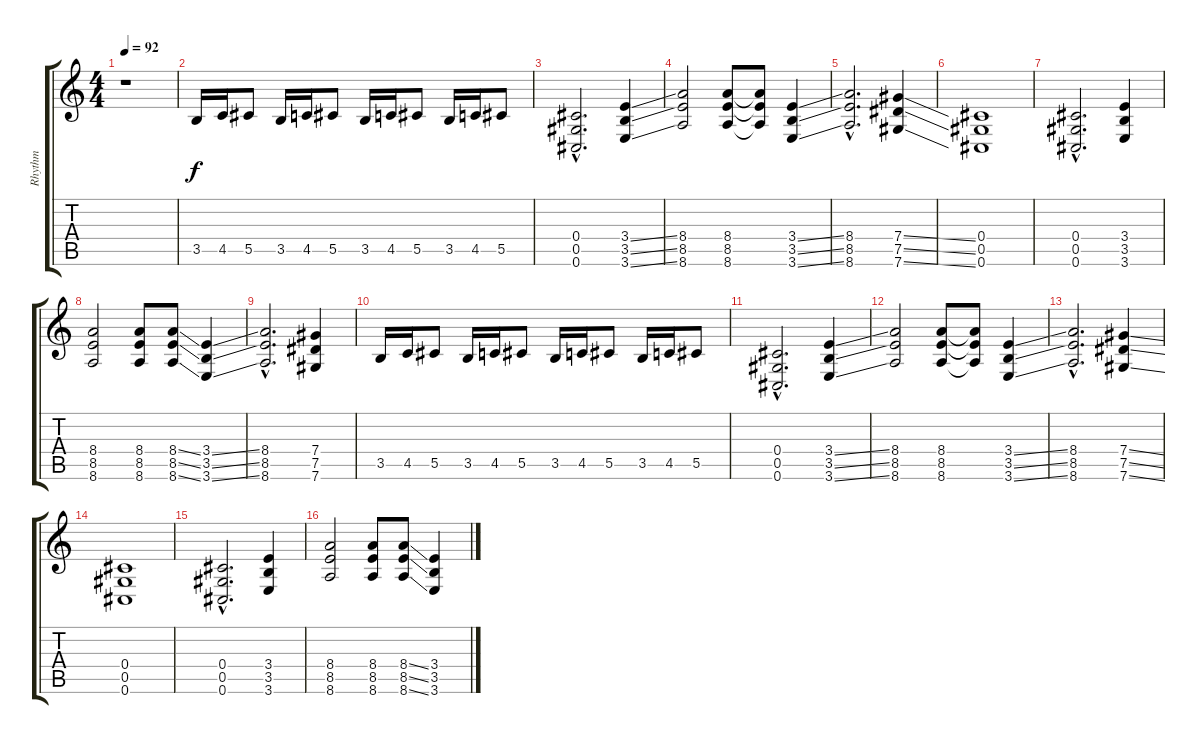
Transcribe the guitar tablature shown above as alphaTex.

\track ("Rhythm" "Rhythm") {instrument distortionguitar}
\staff {score tabs}
\tuning (Eb4 Bb3 Gb3 Db3 Ab2 Db2) {hide}
\ts (4 4)
\tempo 92
\clef g2
\ks c
r.1{dy f} |
3.5.16 4.5.16 5.5.8 3.5.16 4.5.16 5.5.8 3.5.16 4.5.16 5.5.8 3.5.16 4.5.16 5.5.8 |
(0.4{hac} 0.5{hac} 0.6{hac}).2{d} (3.4{ss} 3.5{ss} 3.6{ss}).4 |
(8.4 8.5 8.6).2 (8.4 8.5 8.6).8 (8.4{t} 8.5{t} 8.6{t}).8 (3.4{ss} 3.5{ss} 3.6{ss}).4 |
(8.4{hac} 8.5{hac} 8.6{hac}).2{d} (7.4{ss} 7.5{ss} 7.6{ss}).4 |
(0.4 0.5 0.6).1 |
(0.4{hac} 0.5{hac} 0.6{hac}).2{d} (3.4 3.5 3.6).4 |
(8.4 8.5 8.6).2 (8.4 8.5 8.6).8 (8.4{ss} 8.5{ss} 8.6{ss}).8 (3.4{ss} 3.5{ss} 3.6{ss}).4 |
(8.4{hac} 8.5{hac} 8.6{hac}).2{d} (7.4 7.5 7.6).4 |
3.5.16 4.5.16 5.5.8 3.5.16 4.5.16 5.5.8 3.5.16 4.5.16 5.5.8 3.5.16 4.5.16 5.5.8 |
(0.4{hac} 0.5{hac} 0.6{hac}).2{d} (3.4{ss} 3.5{ss} 3.6{ss}).4 |
(8.4 8.5 8.6).2 (8.4 8.5 8.6).8 (8.4{t} 8.5{t} 8.6{t}).8 (3.4{ss} 3.5{ss} 3.6{ss}).4 |
(8.4{hac} 8.5{hac} 8.6{hac}).2{d} (7.4{ss} 7.5{ss} 7.6{ss}).4 |
(0.4 0.5 0.6).1 |
(0.4{hac} 0.5{hac} 0.6{hac}).2{d} (3.4 3.5 3.6).4 |
(8.4 8.5 8.6).2 (8.4 8.5 8.6).8 (8.4{ss} 8.5{ss} 8.6{ss}).8 (3.4{ss} 3.5{ss} 3.6{ss}).4
